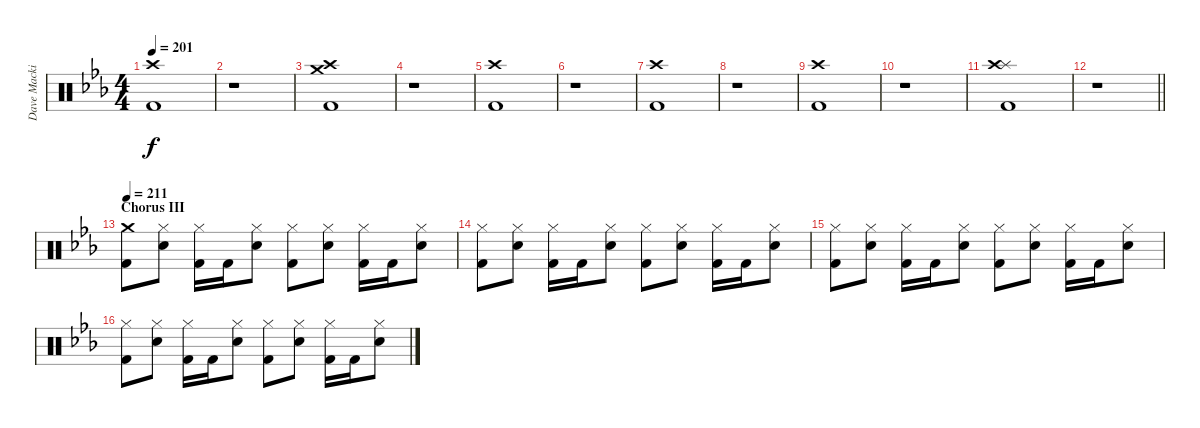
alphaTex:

\track ("Dave Mackintosh (Drums)" "Dave Macki") {instrument percussion}
\staff {score}
\articulation defaults
\ts (4 4)
\tempo 201
\clef neutral
\ks eb
("Kick (hit) 2" "Crash high (hit)").1{dy f} |
r.1 |
("Kick (hit) 2" "Crash medium (hit)" "Crash high (hit)").1 |
r.1 |
("Kick (hit) 2" "Crash high (hit)").1 |
r.1 |
("Kick (hit) 2" "Crash high (hit)").1 |
r.1 |
("Kick (hit) 2" "Crash high (hit)").1 |
r.1 |
("Kick (hit) 2" "Splash (hit)" "Crash high (hit)").1 |
\barLineRight lightlight
r.1 |
\section ("" "Chorus III")
\tempo 211
("Kick (hit) 2" "Crash medium (hit)").8 ("Snare (hit) 2" "Hi-Hat (closed)").8 ("Kick (hit) 2" "Hi-Hat (closed)").16 "Kick (hit) 2".16 ("Snare (hit) 2" "Hi-Hat (closed)").8 ("Kick (hit) 2" "Hi-Hat (closed)").8 ("Snare (hit) 2" "Hi-Hat (closed)").8 ("Kick (hit) 2" "Hi-Hat (closed)").16 "Kick (hit) 2".16 ("Snare (hit) 2" "Hi-Hat (closed)").8 |
("Kick (hit) 2" "Hi-Hat (closed)").8 ("Snare (hit) 2" "Hi-Hat (closed)").8 ("Kick (hit) 2" "Hi-Hat (closed)").16 "Kick (hit) 2".16 ("Snare (hit) 2" "Hi-Hat (closed)").8 ("Kick (hit) 2" "Hi-Hat (closed)").8 ("Snare (hit) 2" "Hi-Hat (closed)").8 ("Kick (hit) 2" "Hi-Hat (closed)").16 "Kick (hit) 2".16 ("Snare (hit) 2" "Hi-Hat (closed)").8 |
("Kick (hit) 2" "Hi-Hat (closed)").8 ("Snare (hit) 2" "Hi-Hat (closed)").8 ("Kick (hit) 2" "Hi-Hat (closed)").16 "Kick (hit) 2".16 ("Snare (hit) 2" "Hi-Hat (closed)").8 ("Kick (hit) 2" "Hi-Hat (closed)").8 ("Snare (hit) 2" "Hi-Hat (closed)").8 ("Kick (hit) 2" "Hi-Hat (closed)").16 "Kick (hit) 2".16 ("Snare (hit) 2" "Hi-Hat (closed)").8 |
("Kick (hit) 2" "Hi-Hat (closed)").8 ("Snare (hit) 2" "Hi-Hat (closed)").8 ("Kick (hit) 2" "Hi-Hat (closed)").16 "Kick (hit) 2".16 ("Snare (hit) 2" "Hi-Hat (closed)").8 ("Kick (hit) 2" "Hi-Hat (closed)").8 ("Snare (hit) 2" "Hi-Hat (closed)").8 ("Kick (hit) 2" "Hi-Hat (closed)").16 "Kick (hit) 2".16 ("Snare (hit) 2" "Hi-Hat (closed)").8
